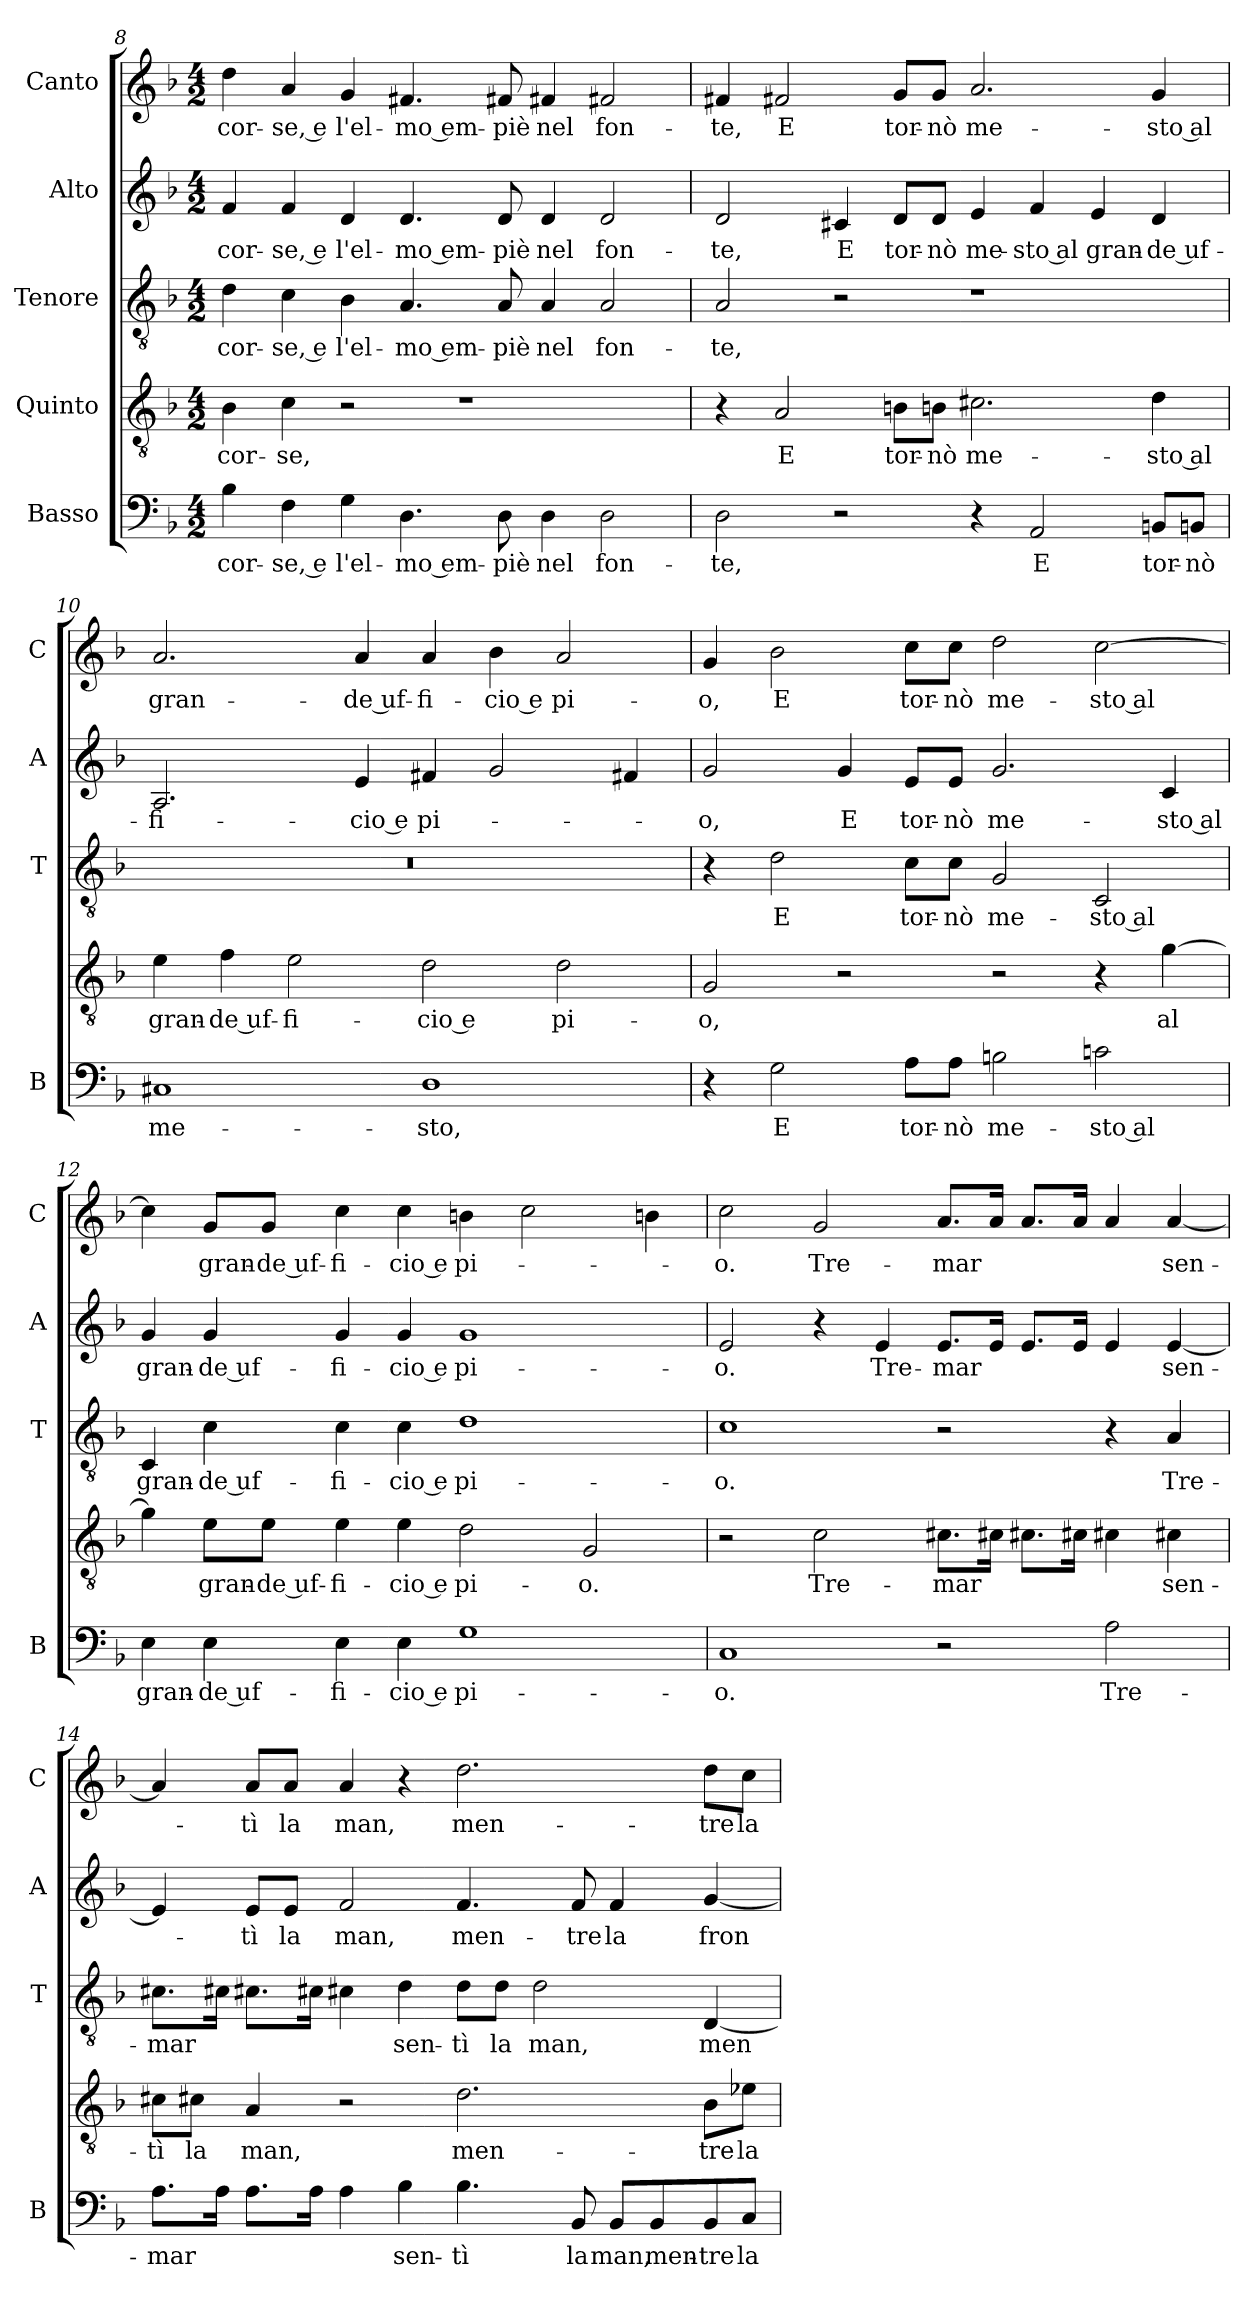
**kern	**text	**kern	**text	**kern	**text	**kern	**text	**kern	**text
*part5	*part5	*part4	*part4	*part3	*part3	*part2	*part2	*part1	*part1
*staff5	*staff5	*staff4	*staff4	*staff3	*staff3	*staff2	*staff2	*staff1	*staff1
*I"Basso	*	*I"Quinto	*	*I"Tenore	*	*I"Alto	*	*I"Canto	*
*I'B	*	*	*	*I'T	*	*I'A	*	*I'C	*
*clefF4	*	*clefGv2	*	*clefGv2	*	*clefG2	*	*clefG2	*
*k[b-]	*	*k[b-]	*	*k[b-]	*	*k[b-]	*	*k[b-]	*
*F:	*	*F:	*	*F:	*	*F:	*	*F:	*
*M4/2	*	*M4/2	*	*M4/2	*	*M4/2	*	*M4/2	*
=8	=8	=8	=8	=8	=8	=8	=8	=8	=8
4B-	-cor-	4B-	-cor-	4d	-cor-	4f	-cor-	4dd	-cor-
4F	-se, e	4c	-se,	4c	-se, e	4f	-se, e	4a	-se, e
4G	l'el-	2r	.	4B-	l'el-	4d	l'el-	4g	l'el-
4.D	-mo em-	.	.	4.A	-mo em-	4.d	-mo em-	4.f#X	-mo em-
.	.	1r	.	.	.	.	.	.	.
8D	-piè	.	.	8A	-piè	8d	-piè	8f#X	-piè
4D	nel	.	.	4A	nel	4d	nel	4f#X	nel
2D	fon-	.	.	2A	fon-	2d	fon-	2f#X	fon-
=9	=9	=9	=9	=9	=9	=9	=9	=9	=9
2D	-te,	4r	.	2A	-te,	2d	-te,	4f#X	-te,
.	.	2A	E	.	.	.	.	2f#X	E
2r	.	.	.	2r	.	4c#X	E	.	.
.	.	8BnL	tor-	.	.	8dL	tor-	8gL	tor-
.	.	8BnJ	-nò	.	.	8dJ	-nò	8gJ	-nò
4r	.	2.c#X	me-	1r	.	4e	me-	2.a	me-
2AA	E	.	.	.	.	4f	-sto al	.	.
.	.	.	.	.	.	4e	gran-	.	.
8BBnL	tor-	4d	-sto al	.	.	4d	-de uf-	4g	-sto al
8BBnJ	-nò	.	.	.	.	.	.	.	.
=10	=10	=10	=10	=10	=10	=10	=10	=10	=10
1C#X	me-	4e	gran-	0r	.	2.A	-fi-	2.a	gran-
.	.	4f	-de uf-	.	.	.	.	.	.
.	.	2e	-fi-	.	.	.	.	.	.
.	.	.	.	.	.	4e	-cio e	4a	-de uf-
1D	-sto,	2d	-cio e	.	.	4f#X	pi-	4a	-fi-
.	.	.	.	.	.	2g	.	4b-	-cio e
.	.	2d	pi-	.	.	.	.	2a	pi-
.	.	.	.	.	.	4f#X	.	.	.
=11	=11	=11	=11	=11	=11	=11	=11	=11	=11
4r	.	2G	-o,	4r	.	2g	-o,	4g	-o,
2G	E	.	.	2d	E	.	.	2b-	E
.	.	2r	.	.	.	4g	E	.	.
8AL	tor-	.	.	8cL	tor-	8eL	tor-	8ccL	tor-
8AJ	-nò	.	.	8cJ	-nò	8eJ	-nò	8ccJ	-nò
2Bn	me-	2r	.	2G	me-	2.g	me-	2dd	me-
2cn	-sto al	4r	.	2C	-sto al	.	.	[2cc	-sto al
.	.	[4g	al	.	.	4c	-sto al	.	.
=12	=12	=12	=12	=12	=12	=12	=12	=12	=12
4E	gran-	4g]	.	4C	gran-	4g	gran-	4cc]	.
4E	-de uf-	8eL	gran-	4c	-de uf-	4g	-de uf-	8gL	gran-
.	.	8eJ	-de uf-	.	.	.	.	8gJ	-de uf-
4E	-fi-	4e	-fi-	4c	-fi-	4g	-fi-	4cc	-fi-
4E	-cio e	4e	-cio e	4c	-cio e	4g	-cio e	4cc	-cio e
1G	pi-	2d	pi-	1d	pi-	1g	pi-	4bn	pi-
.	.	.	.	.	.	.	.	2cc	.
.	.	2G	-o.	.	.	.	.	.	.
.	.	.	.	.	.	.	.	4bn	.
=13	=13	=13	=13	=13	=13	=13	=13	=13	=13
1C	-o.	2r	.	1c	-o.	2e	-o.	2cc	-o.
.	.	2c	Tre-	.	.	4r	.	2g	Tre-
.	.	.	.	.	.	4e	Tre-	.	.
2r	.	8.c#XL	-mar	2r	.	8.eL	-mar	8.aL	-mar
.	.	16c#XJk	.	.	.	16eJk	.	16aJk	.
.	.	8.c#XL	.	.	.	8.eL	.	8.aL	.
.	.	16c#XJk	.	.	.	16eJk	.	16aJk	.
2A	Tre-	4c#X	.	4r	.	4e	.	4a	.
.	.	4c#X	sen-	4A	Tre-	[4e	sen-	[4a	sen-
=14	=14	=14	=14	=14	=14	=14	=14	=14	=14
8.AL	-mar	8c#XL	-tì	8.c#XL	-mar	4e]	.	4a]	.
.	.	8c#XJ	la	.	.	.	.	.	.
16AJk	.	.	.	16c#XJk	.	.	.	.	.
8.AL	.	4A	man,	8.c#XL	.	8eL	-tì	8aL	-tì
.	.	.	.	.	.	8eJ	la	8aJ	la
16AJk	.	.	.	16c#XJk	.	.	.	.	.
4A	.	2r	.	4c#X	.	2f	man,	4a	man,
4B-	sen-	.	.	4d	sen-	.	.	4r	.
4.B-	-tì	2.d	men-	8dL	-tì	4.f	men-	2.dd	men-
.	.	.	.	8dJ	la	.	.	.	.
.	.	.	.	2d	man,	.	.	.	.
8BB-	la	.	.	.	.	8f	-tre	.	.
8BB-L	man,	.	.	.	.	4f	la	.	.
8BB-	men-	.	.	.	.	.	.	.	.
8BB-	-tre	8B-L	-tre	[4D	men-	[4g	fron-	8ddL	-tre
8CJ	la	8e-XJ	la	.	.	.	.	8ccJ	la
=	=	=	=	=	=	=	=	=	=
*-	*-	*-	*-	*-	*-	*-	*-	*-	*-
